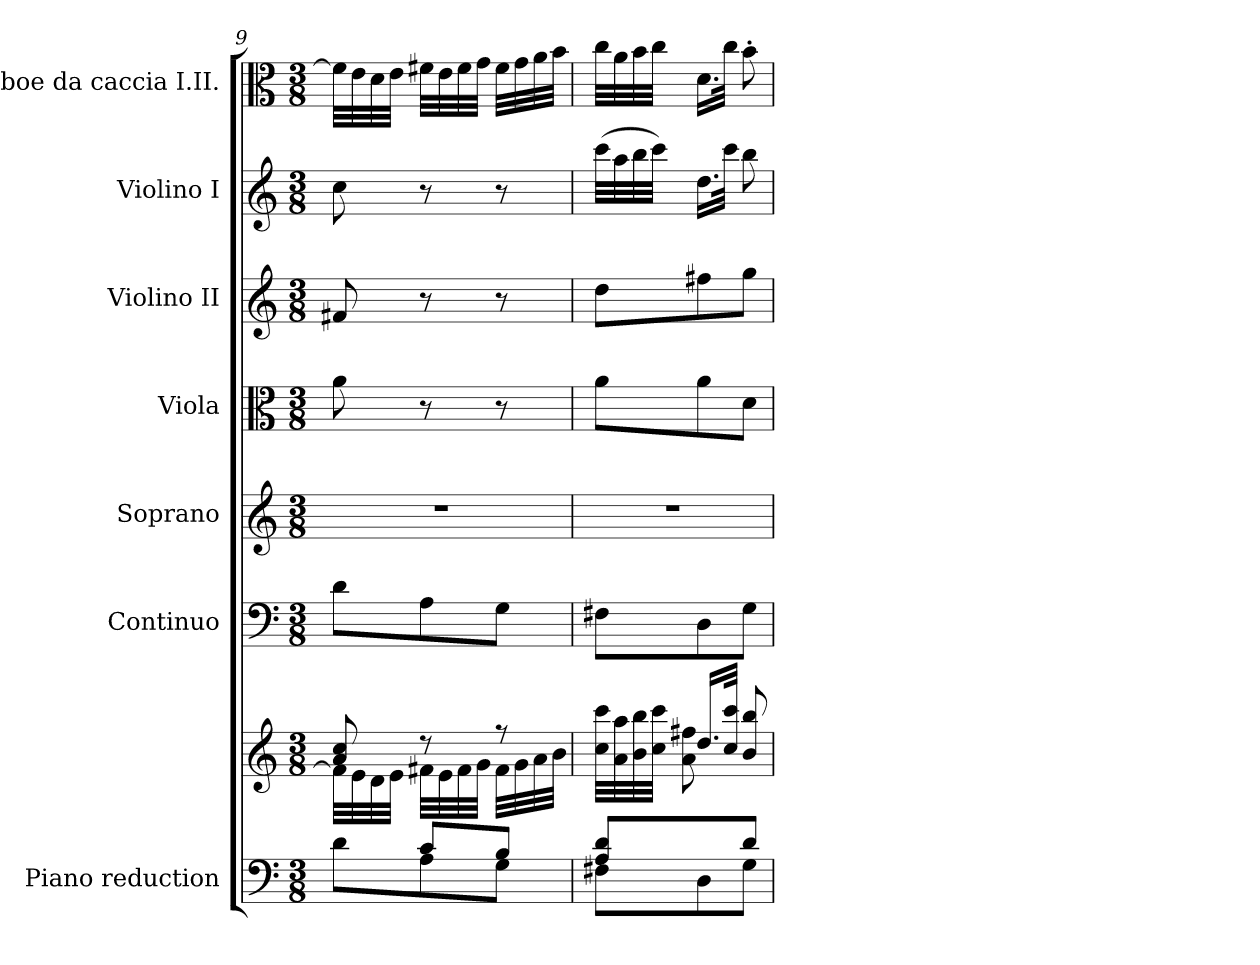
**kern	**kern	**kern	**kern	**kern	**kern	**kern	**kern
*part7	*part7	*part6	*part5	*part4	*part3	*part2	*part1
*staff8	*staff7	*staff6	*staff5	*staff4	*staff3	*staff2	*staff1
*I"Piano reduction	*	*I"Continuo	*I"Soprano	*I"Viola	*I"Violino II	*I"Violino I	*I"Oboe da caccia I.II.
*I'Pno	*	*	*	*I'Vla	*I'Vln	*I'Vln	*I'Ob
*clefF4	*clefG2	*clefF4	*clefG2	*clefC3	*clefG2	*clefG2	*clefC3
*k[]	*k[]	*k[]	*k[]	*k[]	*k[]	*k[]	*k[]
*M3/8	*M3/8	*M3/8	*M3/8	*M3/8	*M3/8	*M3/8	*M3/8
=9	=9	=9	=9	=9	=9	=9	=9
*^	*^	*	*	*	*	*	*
8ryy	8d\L	8a/ 8cc/	32f#\LLL]	8d\L	4.r	8a\	8f#X/	8cc\	32f#\LLL]
.	.	.	32e\	.	.	.	.	.	32e\
.	.	.	32d\	.	.	.	.	.	32d\
.	.	.	32e\JJJ	.	.	.	.	.	32e\JJJ
8c/L	8A\	8r	32f#X\LLL	8A\	.	8r	8r	8r	32f#X\LLL
.	.	.	32e\	.	.	.	.	.	32e\
.	.	.	32f#\	.	.	.	.	.	32f#\
.	.	.	32g\JJJ	.	.	.	.	.	32g\JJJ
8B/J	8G\J	8r	32f#\LLL	8G\J	.	8r	8r	8r	32f#\LLL
.	.	.	32g\	.	.	.	.	.	32g\
.	.	.	32a\	.	.	.	.	.	32a\
.	.	.	32b\JJJ	.	.	.	.	.	32b\JJJ
=10	=10	=10	=10	=10	=10	=10	=10	=10	=10
8A/ 8d/L	8F#X\L	32cc\ 32ccc\LLL	8ryy	8F#X\L	4.r	8a\L	8dd\L	(32ccc\LLL	32cc\LLL
.	.	32a\ 32aa\	.	.	.	.	.	32aa\	32a\
.	.	32b\ 32bb\	.	.	.	.	.	32bb\	32b\
.	.	32cc\ 32ccc\JJJ	.	.	.	.	.	32ccc\JJJ)	32cc\JJJ
8ryy	8D\	16.dd/LL	8a\ 8ff#X\	8D\	.	8a\	8ff#X\	16.dd\LL	16.d\LL
.	.	32cc/ 32ccc/JJk	.	.	.	.	.	32ccc\JJk	32cc\JJk
8d/J	8G\J	8b/ 8bb/	8ryy	8G\J	.	8d\J	8gg\J	8bb\	8b'\
*v	*v	*	*	*	*	*	*	*	*
*	*v	*v	*	*	*	*	*	*
=	=	=	=	=	=	=	=
*-	*-	*-	*-	*-	*-	*-	*-
